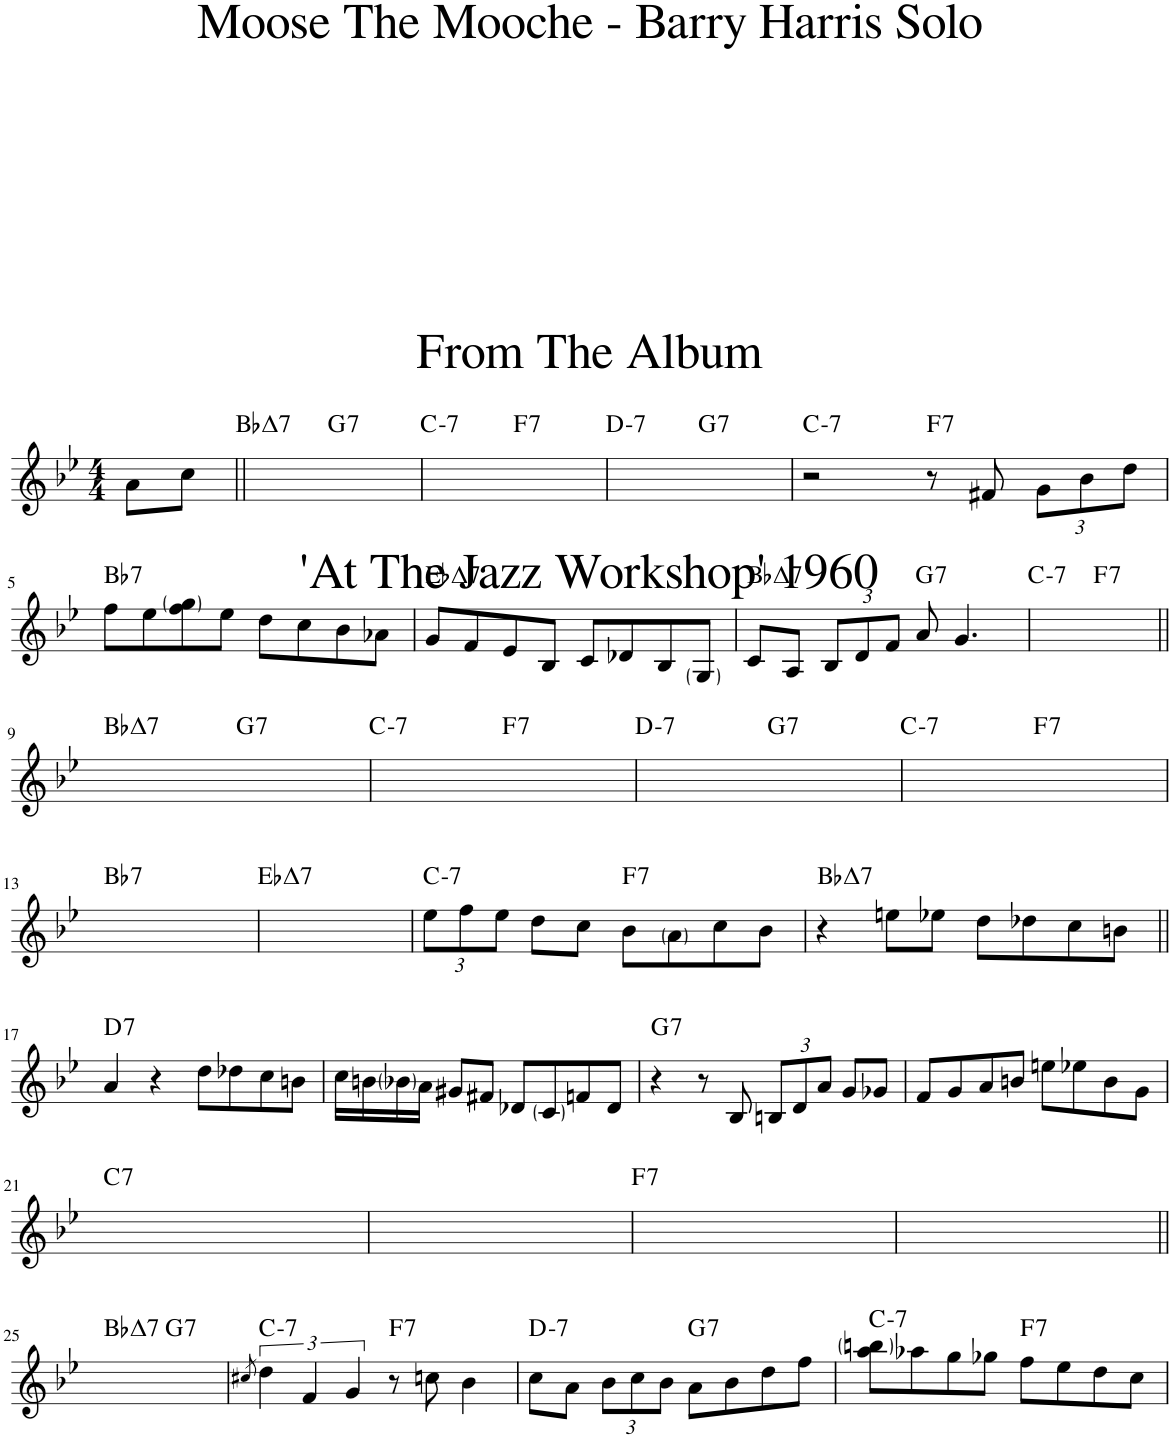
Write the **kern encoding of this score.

**kern	**harte
*part1	*part1
*staff1	*
*I"Piano	*
*I'Pno.	*
*clefG2	*
*k[b-e-]	*
*M4/4	*
=	=
8a\L	.
8cc\J	.
=1||	=1||
!	!LO:H:kt=7
*^	*
1ryy	2ryy	Bb:maj7
!	!	!LO:H:kt=7
.	2ryy	G:7
=2	=2	=2
!	!	!LO:H:kt=7
1ryy	2ryy	C:min7
!	!	!LO:H:kt=7
.	2ryy	F:7
=3	=3	=3
!	!	!LO:H:kt=7
1ryy	2ryy	D:min7
!	!	!LO:H:kt=7
.	2ryy	G:7
=4	=4	=4
!	!	!LO:H:kt=7
*v	*v	*
2r	C:min7
!	!LO:H:kt=7
8r	F:7
8f#X/	.
*Xbrackettup	*
12g\L	.
12b-\	.
12dd\J	.
!!LO:LB:g=z
=5	=5
!	!LO:H:kt=7
8ff\L	Bb:7
8ee-\	.
8ff\ 8gg\	.
8ee-\J	.
8dd\L	.
8cc\	.
8b-\	.
8a-X\J	.
=6	=6
!	!LO:H:kt=7
8g/L	Eb:maj7
8f/	.
8e-/	.
8B-/J	.
8c/L	.
8d-X/	.
8B-/	.
8G/J	.
=7	=7
!	!LO:H:kt=7
8c/L	Bb:maj7
8A/J	.
12B-/L	.
12d/	.
12f/J	.
!	!LO:H:kt=7
8a/	G:7
4.g/	.
=8	=8
!	!LO:H:kt=7
*^	*
1ryy	2ryy	C:min7
!	!	!LO:H:kt=7
.	2ryy	F:7
!!LO:LB:g=z	!!
=9||	=9||	=9||
!	!	!LO:H:kt=7
1ryy	2ryy	Bb:maj7
!	!	!LO:H:kt=7
.	2ryy	G:7
=10	=10	=10
!	!	!LO:H:kt=7
1ryy	2ryy	C:min7
!	!	!LO:H:kt=7
.	2ryy	F:7
=11	=11	=11
!	!	!LO:H:kt=7
1ryy	2ryy	D:min7
!	!	!LO:H:kt=7
.	2ryy	G:7
=12	=12	=12
!	!	!LO:H:kt=7
1ryy	2ryy	C:min7
!	!	!LO:H:kt=7
.	2ryy	F:7
!!LO:LB:g=z	!!
=13	=13	=13
!	!	!LO:H:kt=7
*v	*v	*
1ryy	Bb:7
=14	=14
!	!LO:H:kt=7
1ryy	Eb:maj7
=15	=15
!	!LO:H:kt=7
12ee-\L	C:min7
12ff\	.
12ee-\J	.
8dd\L	.
8cc\J	.
!	!LO:H:kt=7
8b-\L	F:7
8a\	.
8cc\	.
8b-\J	.
=16	=16
!	!LO:H:kt=7
4r	Bb:maj7
8een\L	.
8ee-X\J	.
8dd\L	.
8dd-X\	.
8cc\	.
8bn\J	.
!!LO:LB:g=z
=17||	=17||
!	!LO:H:kt=7
4a/	D:7
4r	.
8dd\L	.
8dd-X\	.
8cc\	.
8bn\J	.
=18	=18
16cc\LL	.
16bn\	.
16b-X\	.
16a\JJ	.
8g#X/L	.
8f#X/J	.
8d-X/L	.
8c/	.
8fn/	.
8d-/J	.
=19	=19
!	!LO:H:kt=7
4r	G:7
8r	.
8B-/	.
12Bn/L	.
12d/	.
12a/J	.
8g/L	.
8g-X/J	.
=20	=20
8f/L	.
8g/	.
8a/	.
8bn/J	.
8een\L	.
8ee-X\	.
8b\	.
8g\J	.
!!LO:LB:g=z
=21	=21
!	!LO:H:kt=7
1ryy	C:7
=22	=22
1ryy	.
=23	=23
!	!LO:H:kt=7
1ryy	F:7
=24	=24
1ryy	.
!!LO:LB:g=z
=25||	=25||
!	!LO:H:kt=7
*^	*
1ryy	2ryy	Bb:maj7
!	!	!LO:H:kt=7
.	2ryy	G:7
*v	*v	*
=26	=26
8qcc#X/	.
*brackettup	*
!	!LO:H:kt=7
6dd\	C:min7
6f/	.
6g/	.
!	!LO:H:kt=7
8r	F:7
8ccn\	.
4b-\	.
=27	=27
!	!LO:H:kt=7
8cc\L	D:min7
8a\J	.
*Xbrackettup	*
12b-\L	.
12cc\	.
12b-\J	.
!	!LO:H:kt=7
8a\L	G:7
8b-\	.
8dd\	.
8ff\J	.
=28	=28
!	!LO:H:kt=7
8aa\ 8bbn\L	C:min7
8aa-X\	.
8gg\	.
8gg-X\J	.
!	!LO:H:kt=7
8ff\L	F:7
8ee-\	.
8dd\	.
8cc\J	.
=	=
*-	*-
